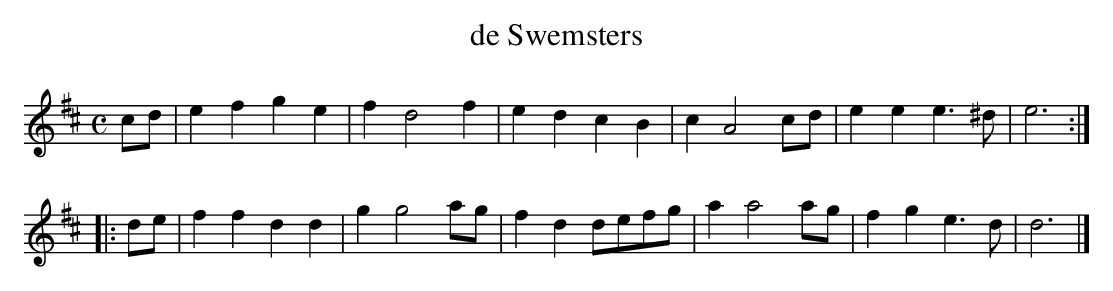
X:1
T:de Swemsters
M:C
K:Dmaj
cd|e2f2g2e2|f2d4f2|e2d2c2B2|c2A4cd|e2e2e3^d|e6:|
|:de|f2f2d2d2|g2g4ag|f2d2defg|a2a4ag|f2g2e3d|d6|]
